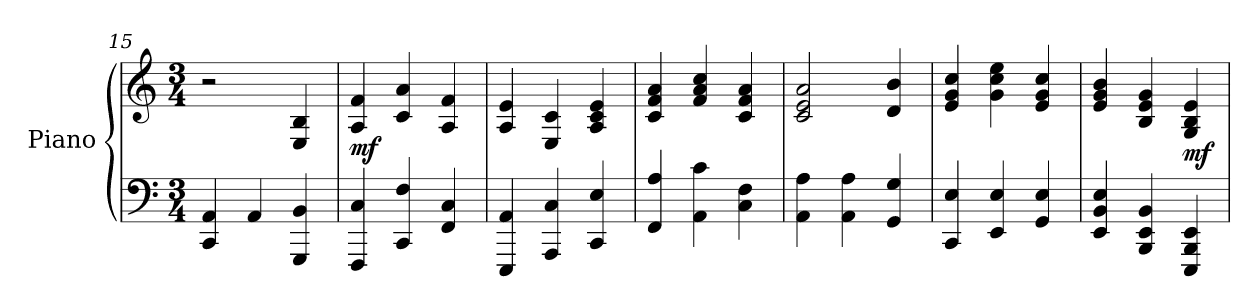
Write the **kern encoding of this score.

**kern	**kern	**dynam
*part1	*part1	*part1
*staff2	*staff1	*staff1/2
*I"Piano	*	*
*I'Pno.	*	*
!!LO:LB:g=z
*clefF4	*clefG2	*
*k[]	*k[]	*
*M3/4	*M3/4	*
=15	=15	=15
4CC/ 4AA/	2r	.
4AA/	.	.
4GGG/ 4BB/	4E/ 4B/	.
=16	=16	=16
!	!	!LO:DY:a=2
4FFF/ 4C/	4A/ 4f/	mf
4CC/ 4F/	4c/ 4a/	.
4FF/ 4C/	4A/ 4f/	.
=17	=17	=17
4EEE/ 4AA/	4A/ 4e/	.
4AAA/ 4C/	4E/ 4c/	.
4CC/ 4E/	4A/ 4c/ 4e/	.
=18	=18	=18
4FF/ 4A/	4c/ 4f/ 4a/	.
4AA\ 4c\	4f/ 4a/ 4cc/	.
4C\ 4F\	4c/ 4f/ 4a/	.
=19	=19	=19
4AA\ 4A\	2c/ 2e/ 2a/	.
4AA\ 4A\	.	.
4GG/ 4G/	4d/ 4b/	.
=20	=20	=20
4CC/ 4E/	4e/ 4g/ 4cc/	.
4EE/ 4E/	4g\ 4cc\ 4ee\	.
4GG/ 4E/	4e/ 4g/ 4cc/	.
=21	=21	=21
4EE/ 4BB/ 4E/	4e/ 4g/ 4b/	.
4BBB/ 4EE/ 4BB/	4B/ 4e/ 4g/	.
!	!	!LO:DY:b
4EEE/ 4BBB/ 4EE/	4G/ 4B/ 4e/	mf
=	=	=
*-	*-	*-
